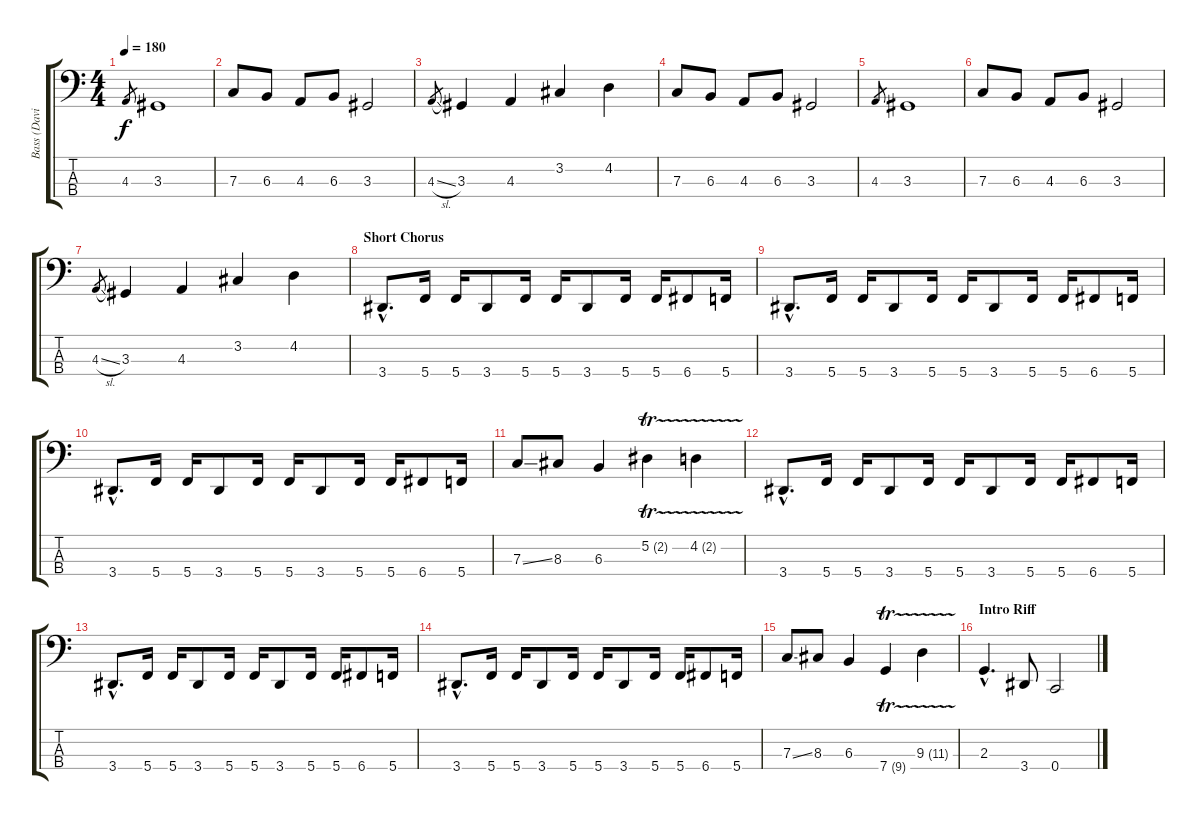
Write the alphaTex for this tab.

\track ("Bass (David)" "Bass (Davi") {instrument electricbassfinger}
\staff {score tabs}
\tuning (Eb2 Bb1 F1 C1) {hide}
\ts (4 4)
\tempo 180
\clef f4
\ks c
4.3.8{gr dy f} 3.3.1 |
7.3.8 6.3.8 4.3.8 6.3.8 3.3.2 |
4.3{sl}.8{gr} 3.3.4 4.3.4 3.2.4 4.2.4 |
7.3.8 6.3.8 4.3.8 6.3.8 3.3.2 |
4.3.8{gr} 3.3.1 |
7.3.8 6.3.8 4.3.8 6.3.8 3.3.2 |
4.3{sl}.8{gr} 3.3.4 4.3.4 3.2.4 4.2.4 |
\section ("" "Short Chorus")
3.4{hac}.8{d} 5.4.16 5.4.16 3.4.8 5.4.16 5.4.16 3.4.8 5.4.16 5.4.16 6.4.8 5.4.16 |
3.4{hac}.8{d} 5.4.16 5.4.16 3.4.8 5.4.16 5.4.16 3.4.8 5.4.16 5.4.16 6.4.8 5.4.16 |
3.4{hac}.8{d} 5.4.16 5.4.16 3.4.8 5.4.16 5.4.16 3.4.8 5.4.16 5.4.16 6.4.8 5.4.16 |
7.3{ss}.8 8.3.8 6.3.4 5.2{tr (2 16)}.4 4.2{tr (2 16)}.4 |
3.4{hac}.8{d} 5.4.16 5.4.16 3.4.8 5.4.16 5.4.16 3.4.8 5.4.16 5.4.16 6.4.8 5.4.16 |
3.4{hac}.8{d} 5.4.16 5.4.16 3.4.8 5.4.16 5.4.16 3.4.8 5.4.16 5.4.16 6.4.8 5.4.16 |
3.4{hac}.8{d} 5.4.16 5.4.16 3.4.8 5.4.16 5.4.16 3.4.8 5.4.16 5.4.16 6.4.8 5.4.16 |
7.3{ss}.8 8.3.8 6.3.4 7.4{tr (9 16)}.4 9.3{tr (11 16)}.4 |
\section ("" "Intro Riff")
2.3{hac}.4{d} 3.4.8 0.4.2
